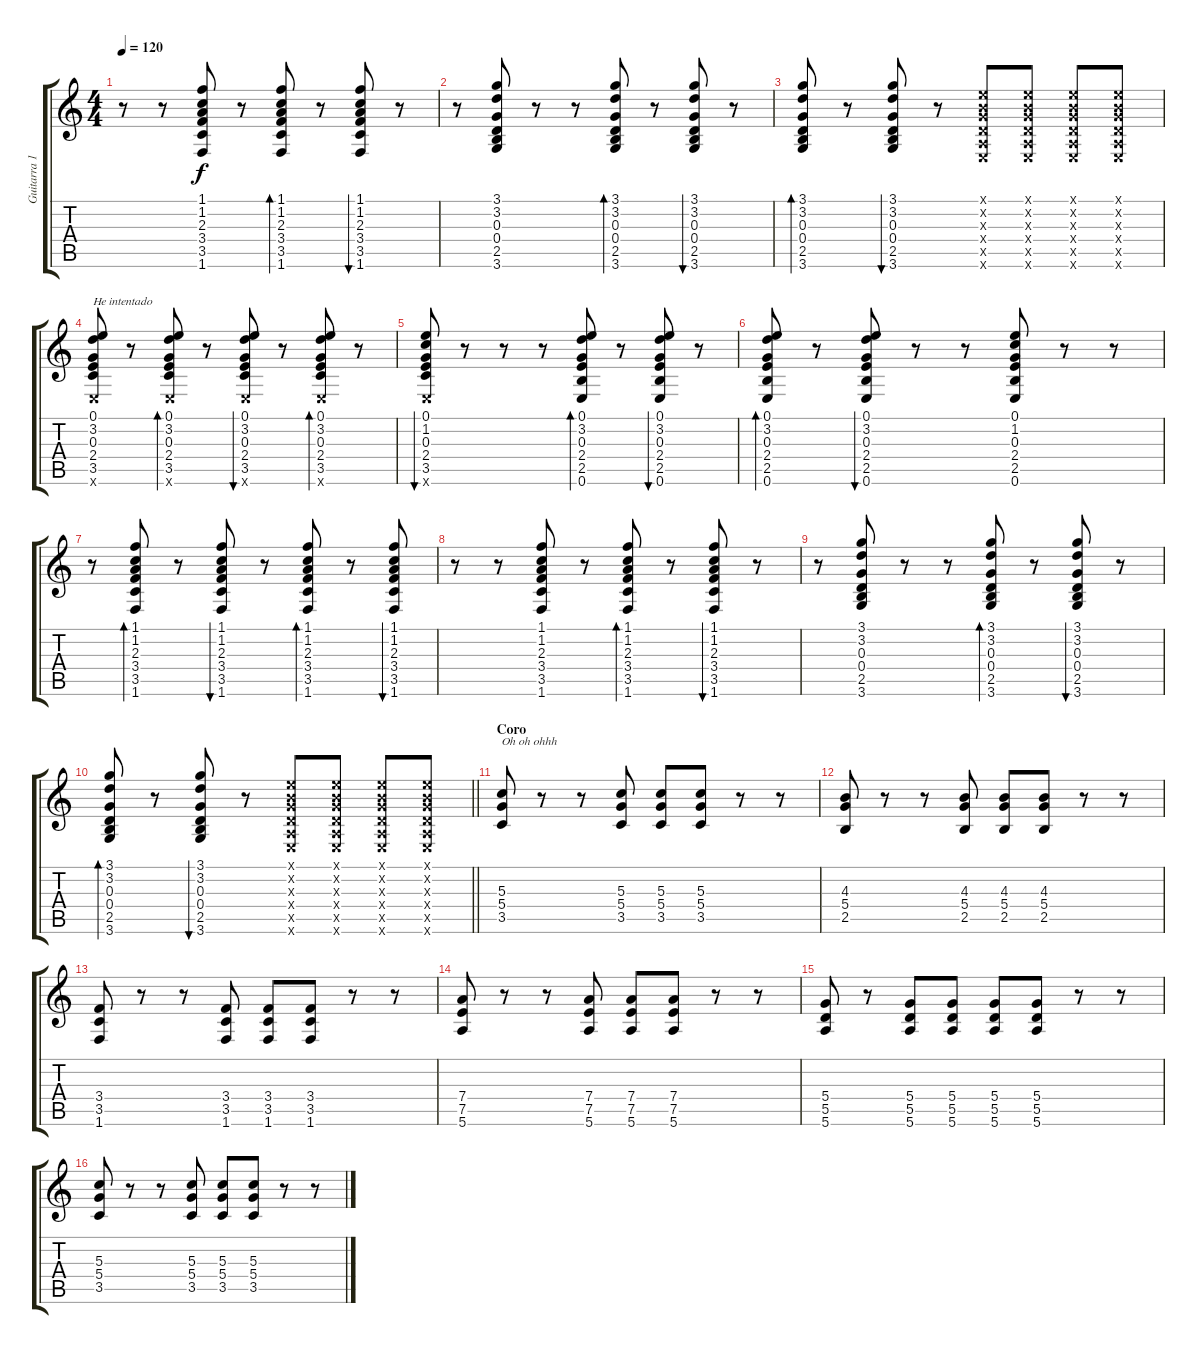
\track ("Guitarra 1" "Guitarra 1") {instrument acousticguitarsteel}
\staff {score tabs}
\tuning (E4 B3 G3 D3 A2 E2) {hide}
\ts (4 4)
\tempo 120
\clef g2
\ks c
r.8{dy f} r.8 (1.1 1.2 2.3 3.4 3.5 1.6).8 r.8 (1.1 1.2 2.3 3.4 3.5 1.6).8{bd 60} r.8 (1.1 1.2 2.3 3.4 3.5 1.6).8{bu 60} r.8 |
r.8 (3.1 3.2 0.3 0.4 2.5 3.6).8 r.8 r.8 (3.1 3.2 0.3 0.4 2.5 3.6).8{bd 60} r.8 (3.1 3.2 0.3 0.4 2.5 3.6).8{bu 60} r.8 |
(3.1 3.2 0.3 0.4 2.5 3.6).8{bd 60} r.8 (3.1 3.2 0.3 0.4 2.5 3.6).8{bu 60} r.8 (0.1{x} 0.2{x} 0.3{x} 0.4{x} 0.5{x} 0.6{x}).8 (0.1{x} 0.2{x} 0.3{x} 0.4{x} 0.5{x} 0.6{x}).8 (0.1{x} 0.2{x} 0.3{x} 0.4{x} 0.5{x} 0.6{x}).8 (0.1{x} 0.2{x} 0.3{x} 0.4{x} 0.5{x} 0.6{x}).8 |
(0.1 3.2 0.3 2.4 3.5 0.6{x}).8{txt "He intentado"} r.8 (0.1 3.2 0.3 2.4 3.5 0.6{x}).8{bd 60} r.8 (0.1 3.2 0.3 2.4 3.5 0.6{x}).8{bu 60} r.8 (0.1 3.2 0.3 2.4 3.5 0.6{x}).8{bd 60} r.8 |
(0.1 1.2 0.3 2.4 3.5 0.6{x}).8{bu 60} r.8 r.8 r.8 (0.1 3.2 0.3 2.4 2.5 0.6).8{bd 60} r.8 (0.1 3.2 0.3 2.4 2.5 0.6).8{bu 60} r.8 |
(0.1 3.2 0.3 2.4 2.5 0.6).8{bd 60} r.8 (0.1 3.2 0.3 2.4 2.5 0.6).8{bu 60} r.8 r.8 (0.1 1.2 0.3 2.4 2.5 0.6).8 r.8 r.8 |
r.8 (1.1 1.2 2.3 3.4 3.5 1.6).8{bd 60} r.8 (1.1 1.2 2.3 3.4 3.5 1.6).8{bu 60} r.8 (1.1 1.2 2.3 3.4 3.5 1.6).8{bd 60} r.8 (1.1 1.2 2.3 3.4 3.5 1.6).8{bu 60} |
r.8 r.8 (1.1 1.2 2.3 3.4 3.5 1.6).8 r.8 (1.1 1.2 2.3 3.4 3.5 1.6).8{bd 60} r.8 (1.1 1.2 2.3 3.4 3.5 1.6).8{bu 60} r.8 |
r.8 (3.1 3.2 0.3 0.4 2.5 3.6).8 r.8 r.8 (3.1 3.2 0.3 0.4 2.5 3.6).8{bd 60} r.8 (3.1 3.2 0.3 0.4 2.5 3.6).8{bu 60} r.8 |
\barLineRight lightlight
(3.1 3.2 0.3 0.4 2.5 3.6).8{bd 60} r.8 (3.1 3.2 0.3 0.4 2.5 3.6).8{bu 60} r.8 (0.1{x} 0.2{x} 0.3{x} 0.4{x} 0.5{x} 0.6{x}).8 (0.1{x} 0.2{x} 0.3{x} 0.4{x} 0.5{x} 0.6{x}).8 (0.1{x} 0.2{x} 0.3{x} 0.4{x} 0.5{x} 0.6{x}).8 (0.1{x} 0.2{x} 0.3{x} 0.4{x} 0.5{x} 0.6{x}).8 |
\section ("" "Coro")
(5.3 5.4 3.5).8{txt "Oh oh ohhh "} r.8 r.8 (5.3 5.4 3.5).8 (5.3 5.4 3.5).8 (5.3 5.4 3.5).8 r.8 r.8 |
(4.3 5.4 2.5).8 r.8 r.8 (4.3 5.4 2.5).8 (4.3 5.4 2.5).8 (4.3 5.4 2.5).8 r.8 r.8 |
(3.4 3.5 1.6).8 r.8 r.8 (3.4 3.5 1.6).8 (3.4 3.5 1.6).8 (3.4 3.5 1.6).8 r.8 r.8 |
(7.4 7.5 5.6).8 r.8 r.8 (7.4 7.5 5.6).8 (7.4 7.5 5.6).8 (7.4 7.5 5.6).8 r.8 r.8 |
(5.4 5.5 5.6).8 r.8 (5.4 5.5 5.6).8 (5.4 5.5 5.6).8 (5.4 5.5 5.6).8 (5.4 5.5 5.6).8 r.8 r.8 |
(5.3 5.4 3.5).8 r.8 r.8 (5.3 5.4 3.5).8 (5.3 5.4 3.5).8 (5.3 5.4 3.5).8 r.8 r.8
